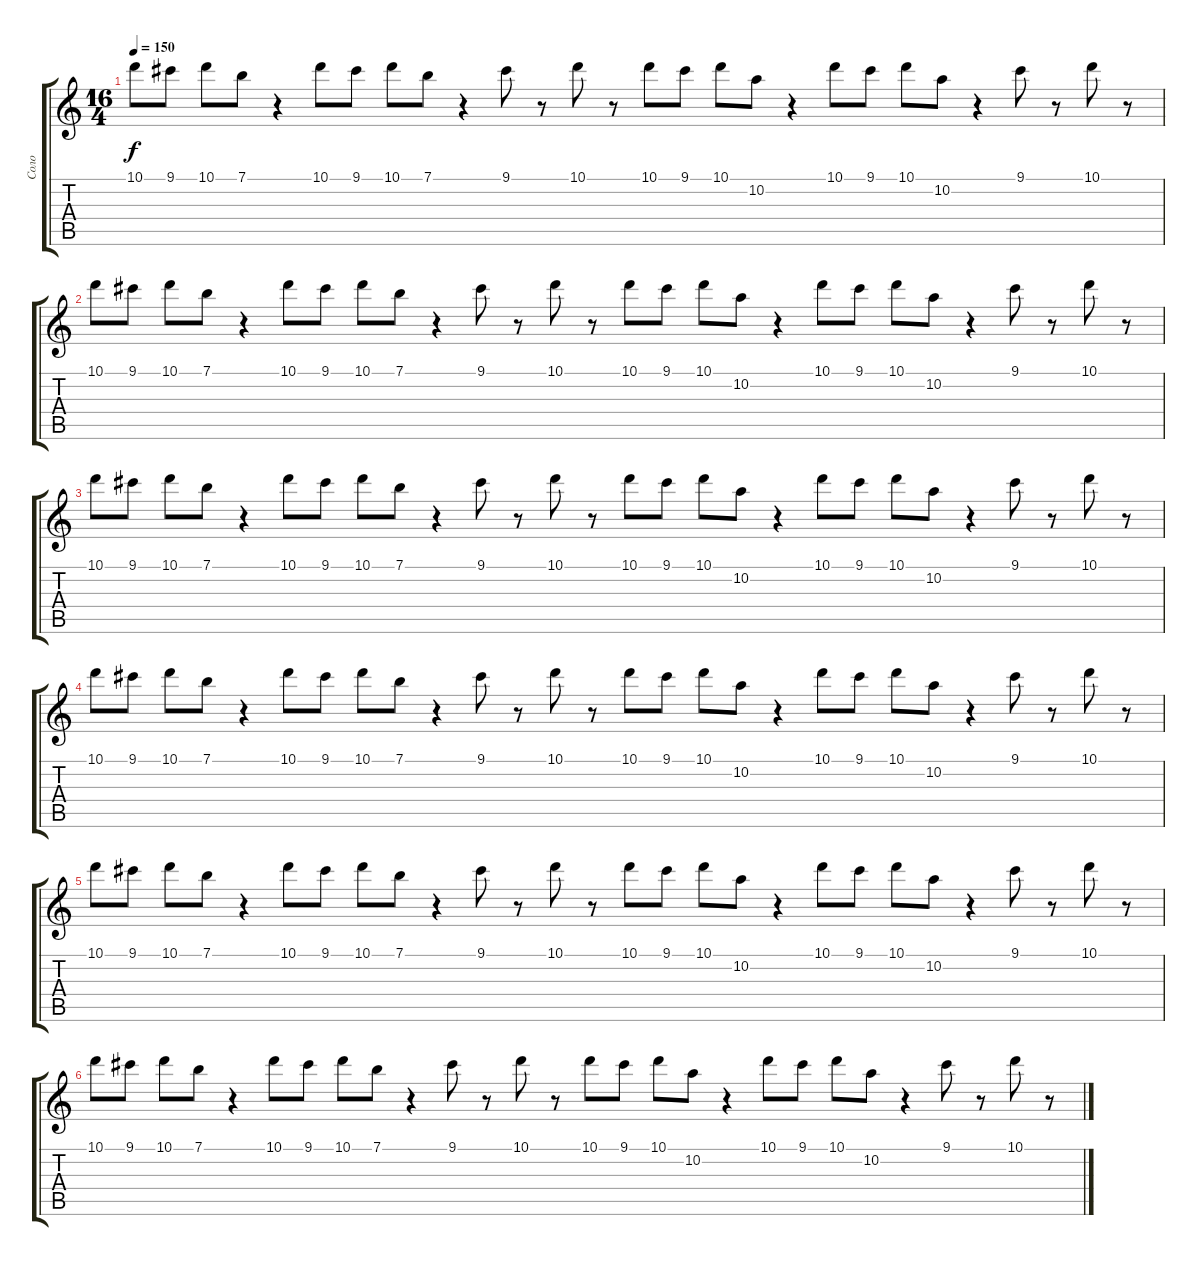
\track ("Соло" "Соло") {instrument acousticguitarsteel}
\staff {score tabs}
\tuning (E4 B3 G3 D3 A2 E2) {hide}
\ts (16 4)
\tempo 150
\clef g2
\ks c
10.1.8{dy f} 9.1.8 10.1.8 7.1.8 r.4 10.1.8 9.1.8 10.1.8 7.1.8 r.4 9.1.8 r.8 10.1.8 r.8 10.1.8 9.1.8 10.1.8 10.2.8 r.4 10.1.8 9.1.8 10.1.8 10.2.8 r.4 9.1.8 r.8 10.1.8 r.8 |
10.1.8 9.1.8 10.1.8 7.1.8 r.4 10.1.8 9.1.8 10.1.8 7.1.8 r.4 9.1.8 r.8 10.1.8 r.8 10.1.8 9.1.8 10.1.8 10.2.8 r.4 10.1.8 9.1.8 10.1.8 10.2.8 r.4 9.1.8 r.8 10.1.8 r.8 |
10.1.8 9.1.8 10.1.8 7.1.8 r.4 10.1.8 9.1.8 10.1.8 7.1.8 r.4 9.1.8 r.8 10.1.8 r.8 10.1.8 9.1.8 10.1.8 10.2.8 r.4 10.1.8 9.1.8 10.1.8 10.2.8 r.4 9.1.8 r.8 10.1.8 r.8 |
10.1.8 9.1.8 10.1.8 7.1.8 r.4 10.1.8 9.1.8 10.1.8 7.1.8 r.4 9.1.8 r.8 10.1.8 r.8 10.1.8 9.1.8 10.1.8 10.2.8 r.4 10.1.8 9.1.8 10.1.8 10.2.8 r.4 9.1.8 r.8 10.1.8 r.8 |
10.1.8 9.1.8 10.1.8 7.1.8 r.4 10.1.8 9.1.8 10.1.8 7.1.8 r.4 9.1.8 r.8 10.1.8 r.8 10.1.8 9.1.8 10.1.8 10.2.8 r.4 10.1.8 9.1.8 10.1.8 10.2.8 r.4 9.1.8 r.8 10.1.8 r.8 |
10.1.8 9.1.8 10.1.8 7.1.8 r.4 10.1.8 9.1.8 10.1.8 7.1.8 r.4 9.1.8 r.8 10.1.8 r.8 10.1.8 9.1.8 10.1.8 10.2.8 r.4 10.1.8 9.1.8 10.1.8 10.2.8 r.4 9.1.8 r.8 10.1.8 r.8
